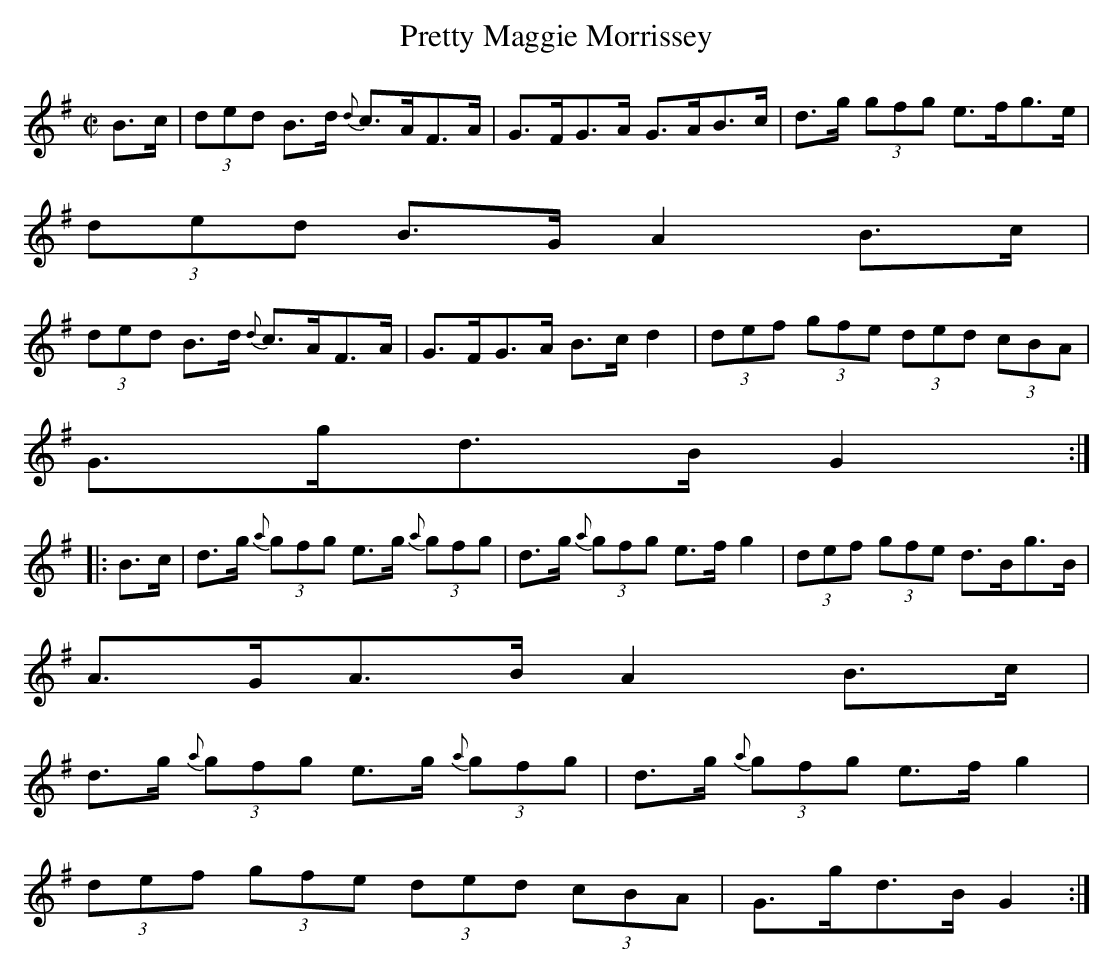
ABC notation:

X:1
T: Pretty Maggie Morrissey
M: C|
L: 1/8
K: G
   B>c | (3ded B>d {d}c>AF>A | G>FG>A G>AB>c | d>g (3gfg e>fg>e |
(3ded B>G A2 B>c|
         (3ded B>d {d}c>AF>A | G>FG>A B>c d2 | (3def (3gfe (3ded (3cBA |
G>gd>B G2 :|
|: B>c | d>g (3{a}gfg e>g (3{a}gfg | d>g (3{a}gfg e>f g2 | (3def (3gfe d>Bg>B |
A>GA>B A2 B>c |
         d>g (3{a}gfg e>g (3{a}gfg | d>g (3{a}gfg e>f g2 |
(3def (3gfe (3ded (3cBA | G>gd>B G2 :|
